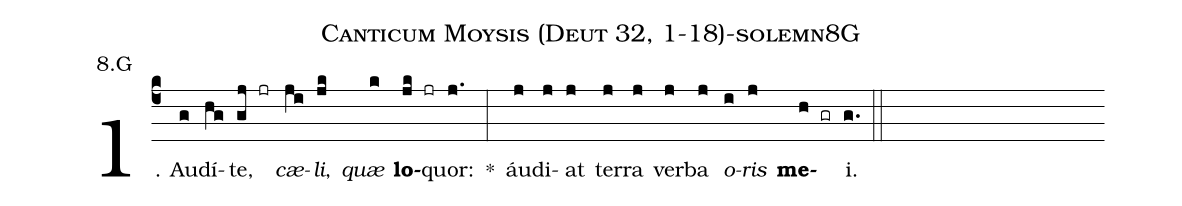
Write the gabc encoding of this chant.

name: Canticum Moysis (Deut 32, 1-18)-solemn8G;
annotation: 8.G;
%%
(c4)1. Au(g)dí(hg)te,(gj jr) <i>cæ</i>(ji)<i>li</i>,(jk) <i>quæ</i>(k) <b>lo</b>(jk jr)quor:(j.) *(:) áu(j)di(j)at(j) ter(j)ra(j) ver(j)ba(j) <i>o</i>(i)<i>ris</i>(j) <b>me</b>(h gr)i.(g.) (::)
